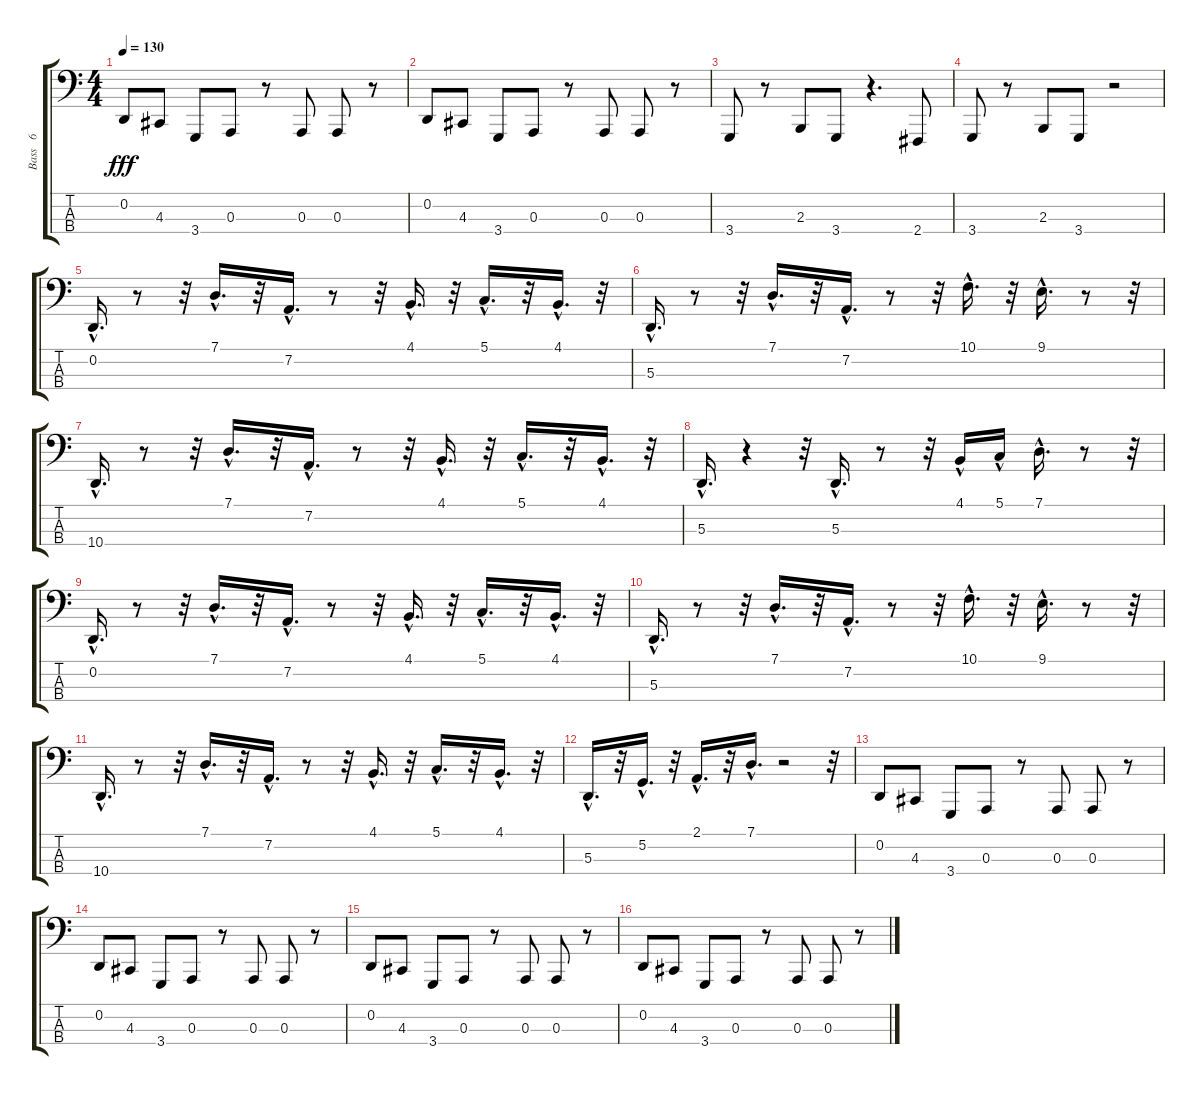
\track ("Bass   6            " "Bass   6  ") {instrument bassoon}
\staff {score tabs}
\tuning (G2 D2 A1 E1) {hide}
\ts (4 4)
\tempo 130
\clef f4
\ks c
0.2.8{dy fff} 4.3.8 3.4.8 0.3.8 r.8 0.3.8 0.3.8 r.8 |
0.2.8 4.3.8 3.4.8 0.3.8 r.8 0.3.8 0.3.8 r.8 |
3.4.8 r.8 2.3.8 3.4.8 r.4{d} 2.4.8 |
3.4.8 r.8 2.3.8 3.4.8 r.2 |
0.2{hac}.16{d} r.8 r.32 7.1{hac}.16{d} r.32 7.2{hac}.16{d} r.8 r.32 4.1{hac}.16{d} r.32 5.1{hac}.16{d} r.32 4.1{hac}.16{d} r.32 |
5.3{hac}.16{d} r.8 r.32 7.1{hac}.16{d} r.32 7.2{hac}.16{d} r.8 r.32 10.1{hac}.16{d} r.32 9.1{hac}.16{d} r.8 r.32 |
10.4{hac}.16{d} r.8 r.32 7.1{hac}.16{d} r.32 7.2{hac}.16{d} r.8 r.32 4.1{hac}.16{d} r.32 5.1{hac}.16{d} r.32 4.1{hac}.16{d} r.32 |
5.3{hac}.16{d} r.4 r.32 5.3{hac}.16{d} r.8 r.32 4.1{hac}.16 5.1{hac}.16 7.1{hac}.16{d} r.8 r.32 |
0.2{hac}.16{d} r.8 r.32 7.1{hac}.16{d} r.32 7.2{hac}.16{d} r.8 r.32 4.1{hac}.16{d} r.32 5.1{hac}.16{d} r.32 4.1{hac}.16{d} r.32 |
5.3{hac}.16{d} r.8 r.32 7.1{hac}.16{d} r.32 7.2{hac}.16{d} r.8 r.32 10.1{hac}.16{d} r.32 9.1{hac}.16{d} r.8 r.32 |
10.4{hac}.16{d} r.8 r.32 7.1{hac}.16{d} r.32 7.2{hac}.16{d} r.8 r.32 4.1{hac}.16{d} r.32 5.1{hac}.16{d} r.32 4.1{hac}.16{d} r.32 |
5.3{hac}.16{d} r.32 5.2{hac}.16{d} r.32 2.1{hac}.16{d} r.32 7.1{hac}.16{d} r.2 r.32 |
0.2.8 4.3.8 3.4.8 0.3.8 r.8 0.3.8 0.3.8 r.8 |
0.2.8 4.3.8 3.4.8 0.3.8 r.8 0.3.8 0.3.8 r.8 |
0.2.8 4.3.8 3.4.8 0.3.8 r.8 0.3.8 0.3.8 r.8 |
0.2.8 4.3.8 3.4.8 0.3.8 r.8 0.3.8 0.3.8 r.8
